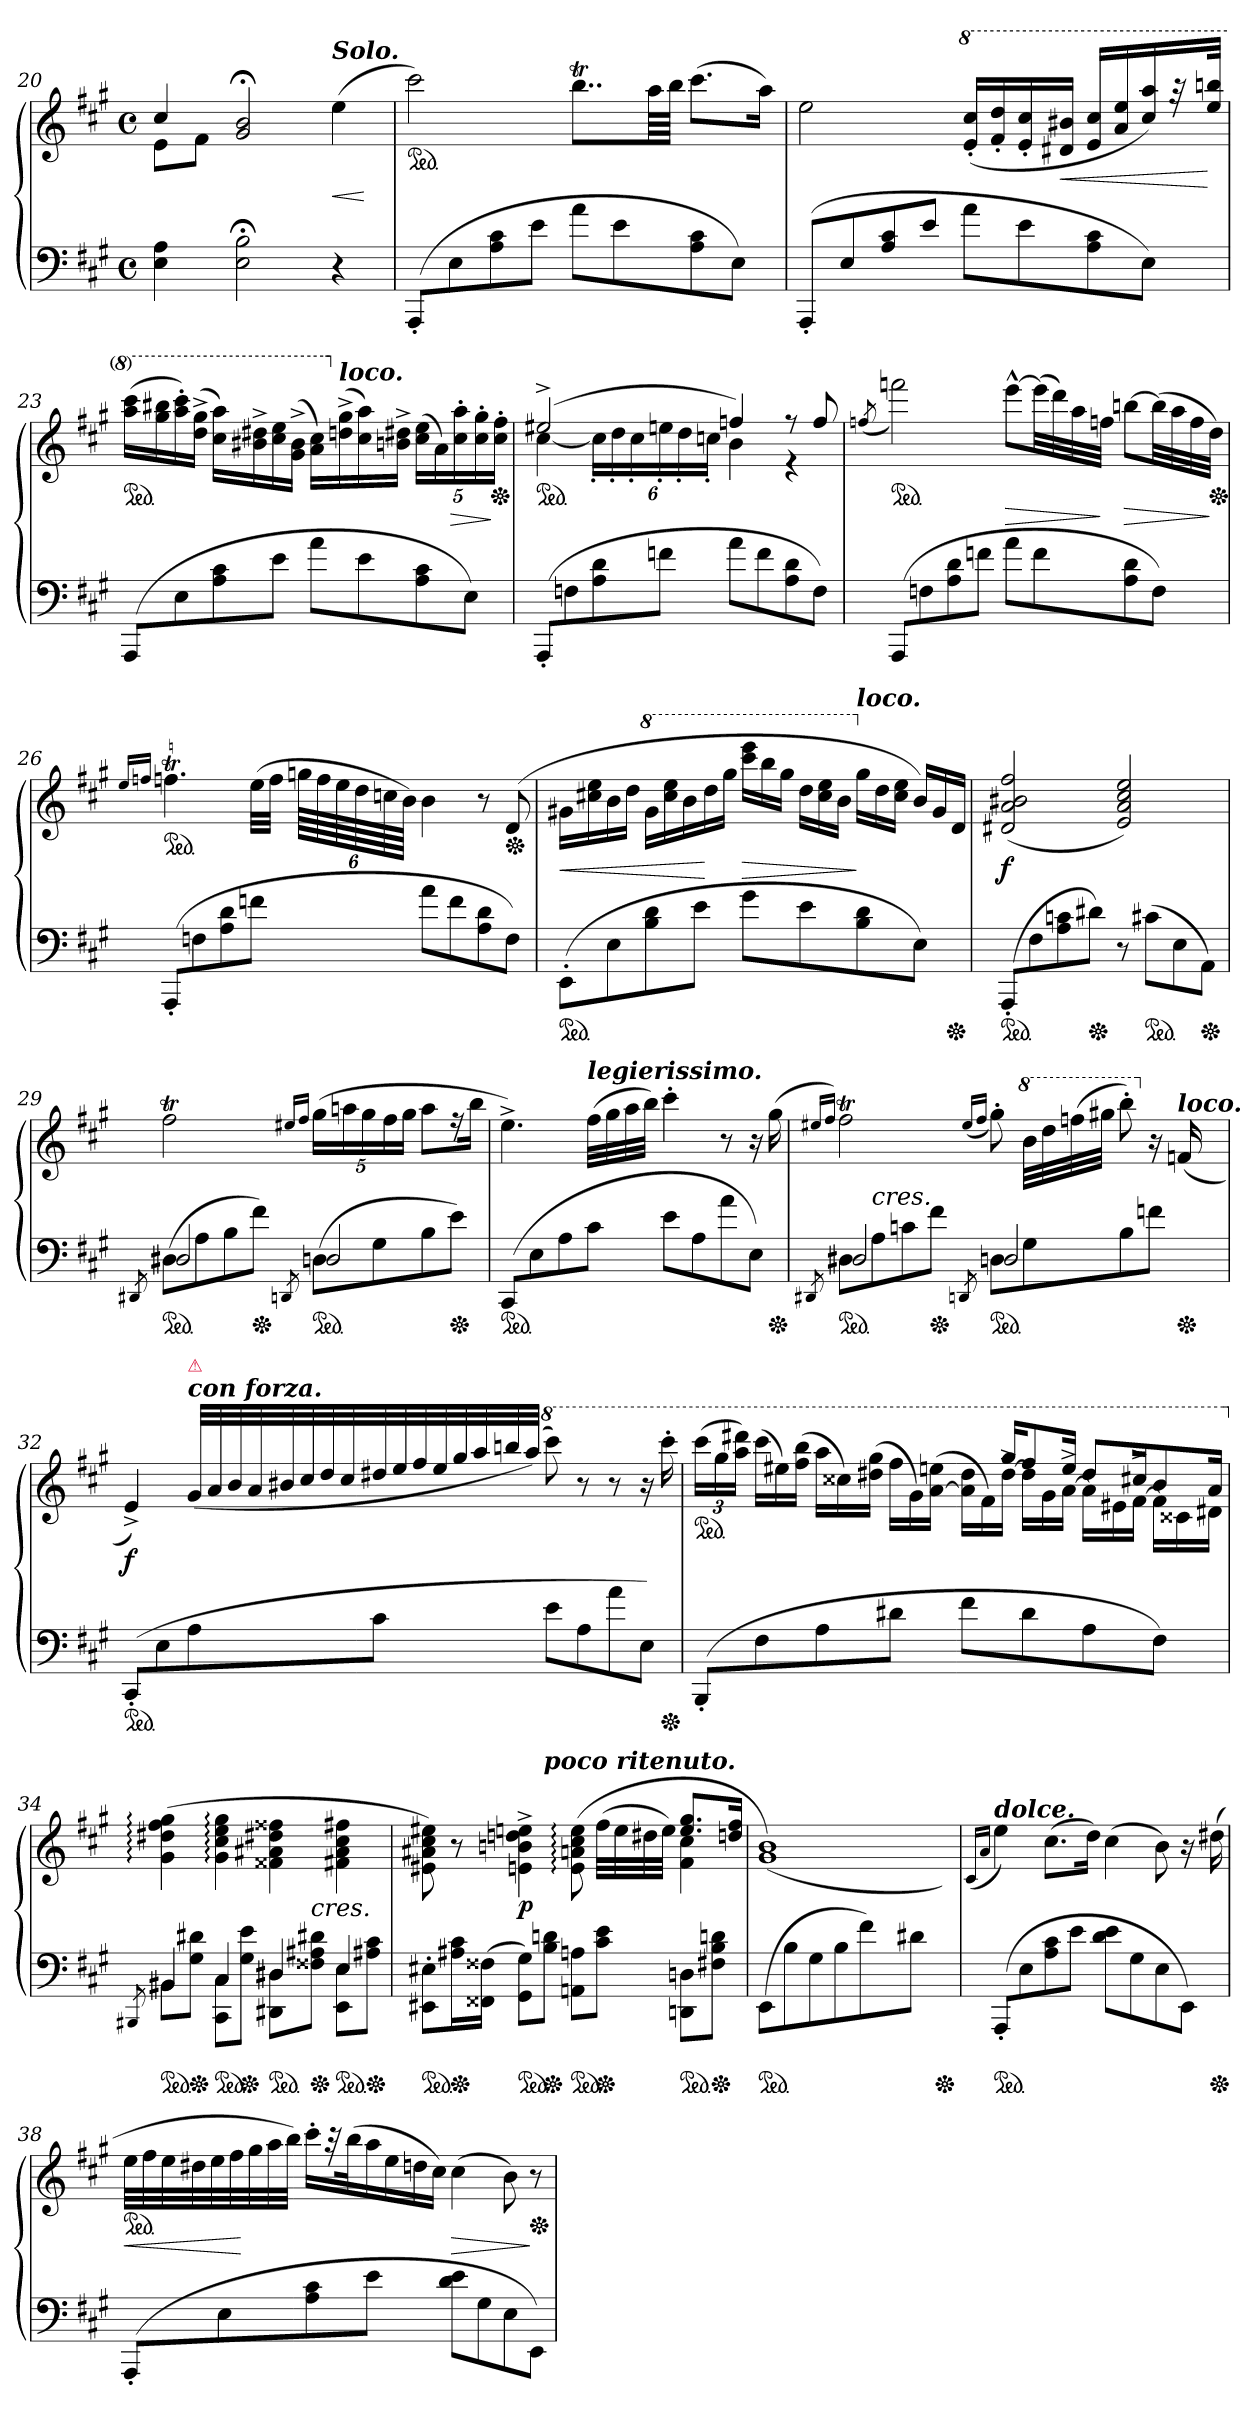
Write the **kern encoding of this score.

**kern	**kern	**dynam
*part1	*part1	*part1
*staff2	*staff1	*staff1/2
*clefF4	*clefG2	*
*k[f#c#g#]	*k[f#c#g#]	*
*A:	*A:	*
*M4/4	*M4/4	*
*met(c)	*met(c)	*
=20	=20	=20
*	*^	*
4E! 4A!	4cc#!	8e!\L	.
.	.	8f#!J	.
2E!;< 2B!;<	2g#!;< 2b!;<	2ryy	.
!	!LO:TX:a:Bi:t=Solo.	!	!
4r	(>4ee	4ryy	<
*	*v	*v	*
.	.	[
=21	=21	=21
!	!LO:TX:a:B:t=CANTABILE.	!
*	*ped	*
(>8AAA'/L	2ccc#)	.
8E\	.	.
8A\ 8c#\	.	.
8e\J	.	.
8aL	8..bbT\L	.
8e	.	.
.	64aa\LLL	.
.	64bb\JJJJ	.
8A 8c#	(>8.ccc#\L	.
8EJ)	.	.
.	16aaJk)	.
=22	=22	=22
(>8AAA'L	2ee	.
8E	.	.
8A 8c#	.	.
8eJ	.	.
*	*8va	*
8aL	(<16ee'/ 16ccc#'/LL	.
.	16ff#' 16ddd'	.
8e	16ee' 16ccc#'	.
.	16dd#X 16bb#XJJ	<
8A 8c#	16ee/ 16ccc#/LL	.
.	16aa 16eee	.
8EJ)	16ccc#/ 16aaa/)	.
.	32rggg	.
.	32eee 32bbbnJJk	[
=23	=23	=23
*	*ped	*
(>8AAA/L	(>16aaa 16cccc#LL	.
.	16ggg# 16bbb#X	.
8E\	16aaa' 16cccc#')	.
.	(>16ddd^< 16ggg#^<JJ	.
8A\ 8c#\	16ccc# 16aaaLL)	.
.	16bb#X^< 16ddd#X^<	.
8e\J	16ccc# 16eee	.
.	(>16gg#^< 16bb#^<JJ	.
8aL	16aa 16ccc#LL)	.
*	*X8va	*
!	!LO:TX:a:Bi:t=loco.	!
.	(>16ddn^< 16gg#^<	.
8e	16cc# 16aa)	.
.	16b^< 16dd#X^<JJ	.
8A 8c#	(20cc# 20eeLL	.
.	20a)	.
.	20cc#' 20aa'	>
8EJ)	.	.
.	20cc#' 20gg#'	.
*	*Xped	*
.	20cc#' 20ff#'JJ	]
=24	=24	=24
*	*^	*
!	!LO:TX:a:Bi:t=con forza.	!	!
*	*ped	*	*
(>8AAA'</L	(>2ee#X^>	[4cc#	.
8Fn\	.	.	.
8A\ 8d\	.	24cc#'>\LL]	.
.	.	24dd'>	.
.	.	24cc#'>	.
8fn\J	.	24een'>	.
.	.	24dd'>	.
.	.	24ccn'>JJ	.
8aL	4ffn)	4b	.
8f	.	.	.
8A 8d	8rff	4re	.
8FJ)	8ff	.	.
*	*v	*v	*
=25	=25	=25
.	(>8qffn/	.
*	*ped	*
(>8AAA/L	2fffn)	.
8Fn\	.	.
8A\ 8d\	.	.
8fn\J	.	.
8aL	[8eee^^L	>
8f	(>32eeeLL]	.
.	32ddd)	.
.	32aa	.
.	32ffnJJJ	]
8A 8d	[8bbnL	>
8FJ)	(>32bbLL]	.
.	32aa	.
.	32ff	.
*	*Xped	*
.	32ddJJJ)	]
=26	=26	=26
.	16qqee/LL	.
.	16qqffn/JJ	.
!	!LO:TX:a:color=crimson:t=⚠	!
*	*ped	*
(8AAA'</L	4.ffnT	.
8Fn\	.	.
8A\ 8d\	.	.
8fn\J	(>32eeLLL	.
.	32ffJJJ	.
.	96ggnLLLL	.
.	96ff	.
.	96ee	.
.	96dd	.
.	96ccn	.
.	96bJJJJ)	.
8aL	4b	.
8f	.	.
8A 8d	8r	.
*	*Xped	*
8FJ)	(>8d	.
=27	=27	=27
*ped	*	*
(>8EE'>L	16g#XLL	<
.	16cc#X 16ee	.
8E	16b	.
.	16ddJJ	.
*	*8va	*
*	*Xtuplet	*
8B 8d	20gg#\LL	.
.	20ccc#\ 20eee\	.
.	20bb	.
8eJ	.	.
.	20ddd	[
.	20ggg#JJ	.
8g#L	24cccc# 24eeeeLL	>
.	24bbb	.
.	24ggg#JJ	.
8e	24dddLL	.
.	24ccc# 24eee	.
.	24bbJJ	.
*	*X8va	*
!	!LO:TX:a:Bi:t=loco.	!
8B 8d	24gg#LL	]
.	24dd	.
.	24cc# 24eeJJ	.
8EJ)	24b/LL)	.
.	24g#/	.
*Xped	*	*
.	24d/JJ	.
=28	=28	=28
*ped	*	*
(>8AAA'</L	(>2d#X 2a 2b#X 2ff#	f
8F#\	.	.
8A\ 8cn\	.	.
*Xped	*	*
8d#X\J)	.	.
8r	2e 2a 2cc# 2ee)	.
*ped	*	*
(>8c#XL	.	.
8E	.	.
*Xped	*	*
8AAJ)	.	.
=29	=29	=29
*^	*	*
.	8qDD#X/	.	.
*ped	*	*	*
(8D#X\L	2D#X/	2ff#T	.
8A\	.	.	.
8B\	.	.	.
*Xped	*	*	*
8f#J)	.	.	.
.	.	16qqee#X/LL	.
.	8qDDn/	16qqff#/JJ	.
*	*	*tuplet	*
*ped	*	*	*
(8Dn\L	2D/	(>20gg#TTTLL	.
.	.	20aa	.
.	.	20gg#	.
8G#	.	.	.
.	.	20ff#	.
.	.	20gg#JJ	.
8B	.	8aaL	.
*Xped	*	*	*
8eJ)	.	16rff	.
.	.	16bbJk	.
*v	*v	*	*
=30	=30	=30
*ped	*	*
(>8CC#/L	4.ee^<)	.
8E\	.	.
8A\	.	.
!	!LO:TX:a:Bi:t=legierissimo.	!
8c#\J	(>32ff#LLL	.
.	32gg#	.
.	32aa	.
.	32bbJJJ)	.
8eL	4ccc#'	.
8A	.	.
8a	8r	.
8EJ)	16r	.
*Xped	*	*
.	(>16gg#	.
=31	=31	=31
.	16qqee#X/LL	.
*^	*	*
.	8qDD#X/	16qqff#/JJ)	.
*	*	*^	*
*ped	*	*	*	*
8D#X\L	2D#X/	2ff#T	8ryy	.
!	!	!	!LO:TX:c:i:t=cres.	!
8A\	.	.	2..ryy	.
8cn\	.	.	.	.
*Xped	*	*	*	*
8f#\J	.	.	.	.
.	.	(>16qee#/LL	.	.
.	8qDDn/	16qqff#/JJ	.	.
*ped	*	*	*	*
8Dn\L	2D/	8gg#')	.	.
*	*	*8va	*	*
8G#\	.	32bbLLL	.	.
.	.	32ddd	.	.
.	.	(>32fffn	.	.
.	.	32ggg#XJJJ	.	.
8B	.	8bbb')	.	.
*	*	*X8va	*	*
8fn\J	.	16r	.	.
!	!	!LO:TX:a:Bi:t=loco.	!	!
*Xped	*	*	*	*
.	.	(<16fn	.	.
*v	*v	*	*	*
*	*v	*v	*
=32	=32	=32
*ped	*	*
(8CC#'>/L	4e^>)	f
8E\	.	.
!	!LO:TX:a:Bi:t=con forza.	!
!	!LO:TX:a:color=crimson:t=⚠	!
!	!LO:N:vis=32	!
8A\	(<64g#/LLL	.
!	!LO:N:vis=32	!
.	64a/	.
!	!LO:N:vis=32	!
.	64b	.
!	!LO:N:vis=32	!
.	64a	.
!	!LO:N:vis=32	!
.	64b#X	.
!	!LO:N:vis=32	!
.	64cc#	.
!	!LO:N:vis=32	!
.	64dd	.
!	!LO:N:vis=32	!
.	64cc#	.
!	!LO:N:vis=32	!
8c#\J	64dd#X	.
!	!LO:N:vis=32	!
.	64ee	.
!	!LO:N:vis=32	!
.	64ff#	.
!	!LO:N:vis=32	!
.	64ee	.
!	!LO:N:vis=32	!
.	64gg#	.
!	!LO:N:vis=32	!
.	64aa	.
!	!LO:N:vis=32	!
.	64bbn	.
!	!LO:N:vis=32	!
.	(>64aaJJJ)	.
*	*8va	*
8eL	8cccc#)	.
8A	8r	.
8a	8r	.
8EJ)	16r	.
*Xped	*	*
.	16cccc#'	.
=33	=33	=33
*	*^	*
*	*ped	*	*
(>8BBB'</L	(>24cccc#\LL	2rcyy	.
.	24ggg#	.	.
.	24aaa 24dddd#XJJ)	.	.
*	*Xtuplet	*	*
8F#\	(>24cccc#\LL	.	.
.	24eee#X)	.	.
.	(>24fff# 24bbbJJ	.	.
8A\	24aaa\LL	.	.
.	24ccc##X)	.	.
.	(>24ddd#X 24ggg#JJ	.	.
8d#X\J	24fff#\LL	.	.
.	24gg#)	.	.
.	(>[24aa 24eeenJJ	.	.
8f#L	24aa]\ 24ddd#\LL	12rcyy	.
.	24ff#)	.	.
.	[24ddd#^<JJ	24ggg#/KL	.
8d#	24ddd#LL]	12fff#/	.
.	24gg#\	.	.
.	[24aa^<JJ	24eeeJk	.
8A	24aa\LL]	12ddd#/L	.
.	24ee#X	.	.
.	[24ff#^<JJ	24ccc#XK	.
8F#J)	24ff#\LL]	12bb/	.
.	24cc##X	.	.
.	24dd#XJJ	24aaJk	.
=34	=34	=34	=34
*^	*	*	*
.	8qBBB#X/	.	.	.
*	*	*X8va	*	*
*ped	*	*	*	*
8BB#XL	4BB#X/	(>4g#: 4dd#X: 4ff#: 4gg#:	2ryy	.
*Xped	*	*	*	*
8G#\ 8d#X\J	.	.	.	.
*ped	*	*	*	*
8CC# 8C#L	4C#/	4g#: 4cc#: 4ee: 4gg#:	.	.
*Xped	*	*	*	*
8G#\ 8e\J	.	.	.	.
*ped	*	*	*	*
8DD#X\ 8D#X\L	4D#X/	4f##X 4a#X 4dd#X 4ff##X	8ryy	.
!	!	!	!LO:TX:c:i:t=cres.	!
*Xped	*	*	*	*
8F##X 8A#X 8d#XJ	.	.	4.ryy	.
*ped	*	*	*	*
8EE 8EL	4E/	4f#X 4a# 4cc# 4ff#X	.	.
*Xped	*	*	*	*
8A#X\ 8c#\J	.	.	.	.
*v	*v	*	*	*
=35	=35	=35	=35
*	*	*^	*
*ped	*	*	*	*
8EE#X'> 8E#X'>L	2ryy	8e#X\ 8a#X\ 8cc#\ 8ee#X\)	4.ryy	.
*Xped	*	*	*	*
16A#X 16c#L	.	8r	.	.
(>16FF##X 16F##XJJ	.	.	.	.
*ped	*	*	*	*
8GG# 8G#L)	.	4en^>\ 4bn^>\ 4ddn^>\ 4een^>\	.	p
!	!	!	!LO:TX:a:Bi:t=poco ritenuto.	!
*Xped	*	*	*	*
8B 8dnJ	.	.	2ryy	.
*ped	*	*	*	*
8AAn 8AnL	4ryy	(>8e:\ 8an:\ 8cc#:\ 8ee:\	.	.
*Xped	*	*	*	*
8c# 8eJ	.	(>32ff#LLL	.	.
.	.	32ee	.	.
.	.	32dd#X	.	.
.	.	32eeJJJ)	.	.
*ped	*	*	*	*
8DDn 8DnL	8.ee 8.gg#L	4f# 4cc#	.	.
*Xped	*	*	*	*
8F#X 8B 8dnJ	.	.	8ryy	.
.	16ddn 16ff#Jk	.	.	.
*	*	*v	*v	*
=36	=36	=36	=36
*ped	*	*	*
(>8EEL	2ryy	(>1g# 1b)	.
8B	.	.	.
8G#	.	.	.
8BJ	.	.	.
4f#\)	8ryy	.	.
.	4e	.	.
8d#X\J	.	.	.
*Xped	*	*	*
8ryy	8dnJ)	.	.
*	*v	*v	*
=37	=37	=37
.	(>16qqc#/LL	.
.	16qqa/JJ	.
!	!LO:TX:a:Bi:t=dolce.	!
*ped	*	*
(8AAA'>/L	4ee)	.
8E\	.	.
8A\ 8c#\	(>8.cc#L	.
8e\J	.	.
.	16ddJk)	.
8d 8eL	(>4cc#	.
8G#	.	.
8E	8b)	.
8EEJ)	16r	.
*Xped	*	*
.	(>16dd#X	.
=38	=38	=38
!	!LO:TX:a:Bi:t=delicatissimo.	!
*	*ped	*
(>8AAA'</L	36eeLLL	<
.	36ff#	.
.	36ee	.
.	36dd#X	.
.	36ee	.
8E\	.	.
.	36ff#	.
.	36gg#	[
.	36aa	.
.	36bbJJJ)	.
8A\ 8c#\	16ccc#'>LL	.
.	32r	.
.	(>32bbK	.
!	!LO:N:vis=16	!
8e\J	32aa	.
!	!LO:N:vis=16	!
.	32ee	.
!	!LO:N:vis=16	!
.	32ddn	.
!	!LO:N:vis=16	!
.	32cc#JJ)	.
8d\ 8e\L	(>4cc#	>
8G#\	.	.
8E\	8b)	.
*	*Xped	*
8EE\J)	8r	]
=	=	=
*-	*-	*-
